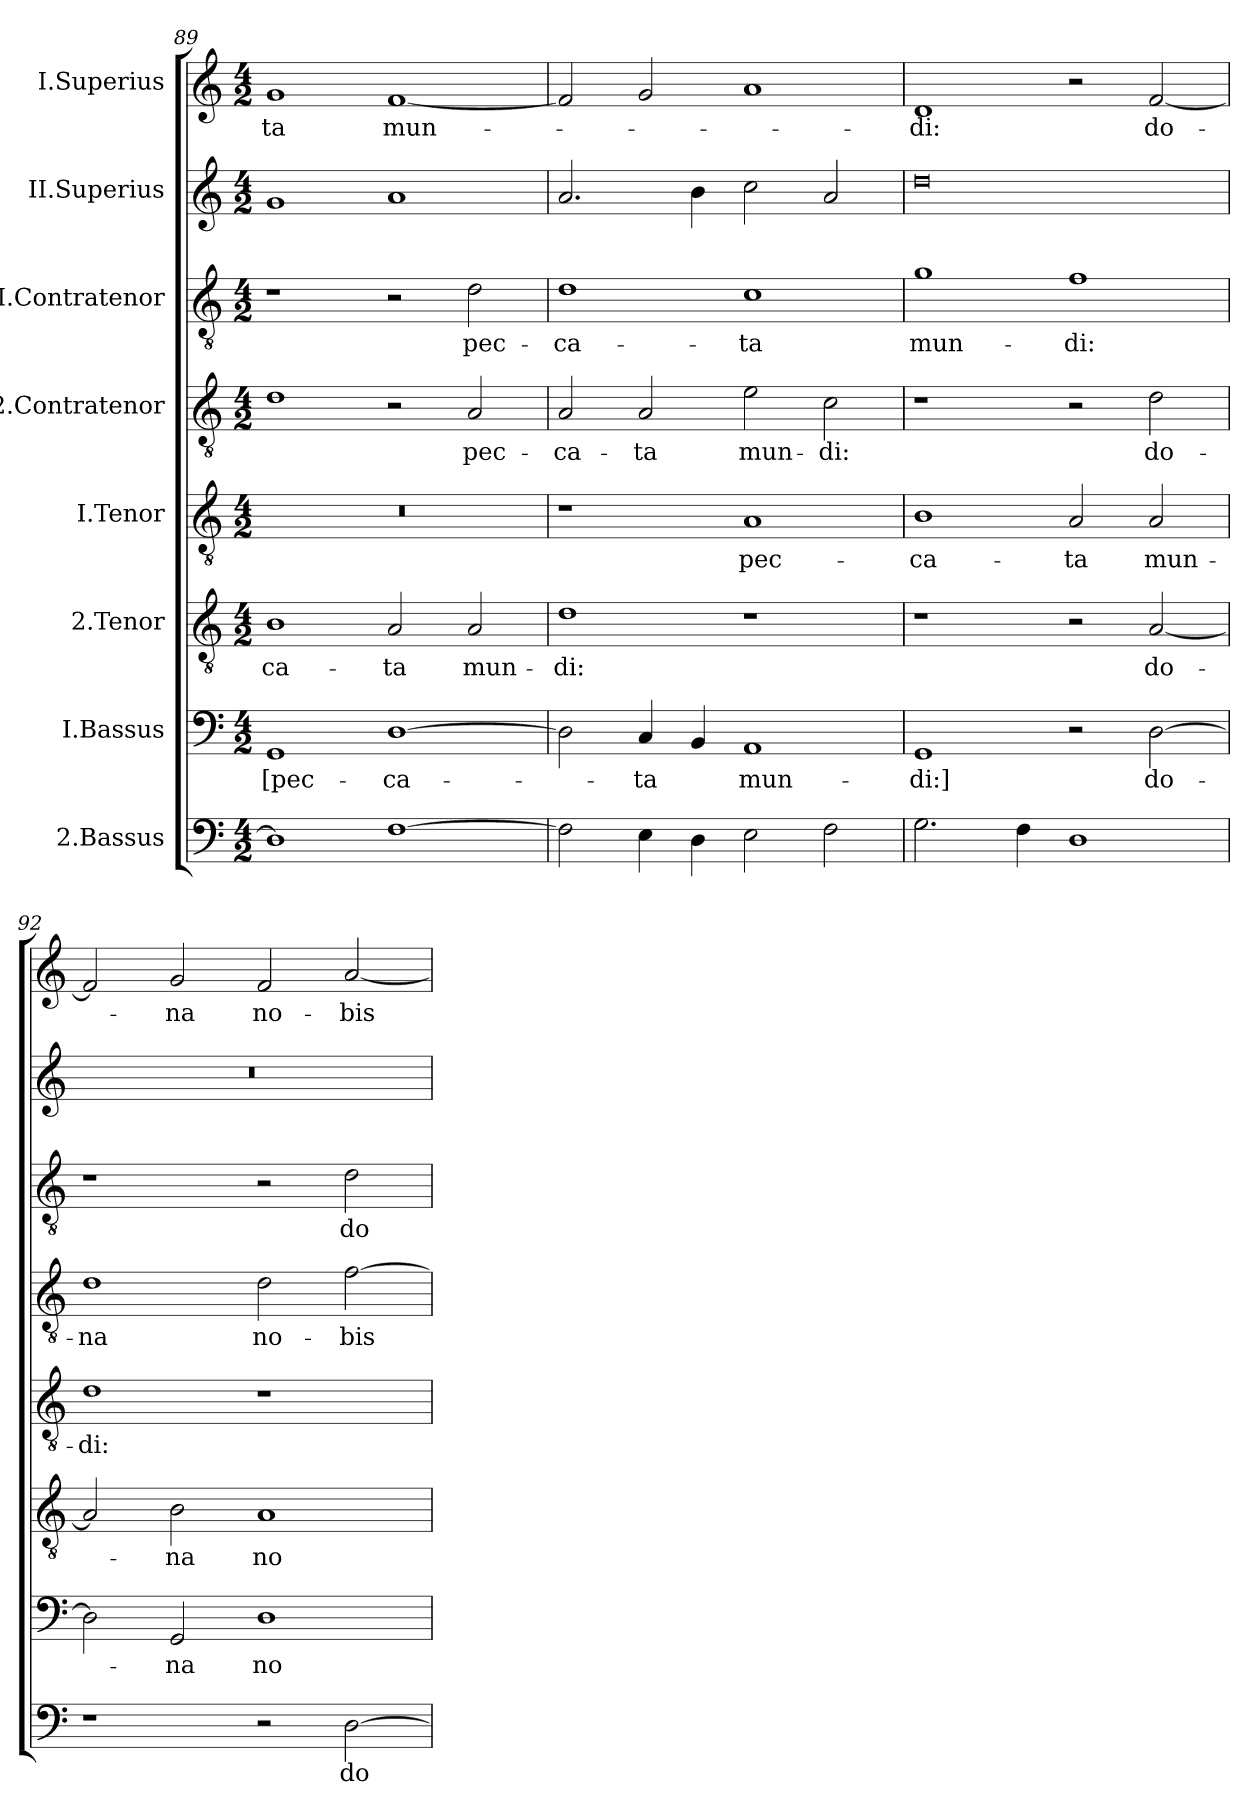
**kern	**text	**kern	**text	**kern	**text	**kern	**text	**kern	**text	**kern	**text	**kern	**kern	**text
*part8	*part8	*part7	*part7	*part6	*part6	*part5	*part5	*part4	*part4	*part3	*part3	*part2	*part1	*part1
*staff8	*staff8	*staff7	*staff7	*staff6	*staff6	*staff5	*staff5	*staff4	*staff4	*staff3	*staff3	*staff2	*staff1	*staff1
*I"2.Bassus	*	*I"I.Bassus	*	*I"2.Tenor	*	*I"I.Tenor	*	*I"2.Contratenor	*	*I"I.Contratenor	*	*I"II.Superius	*I"I.Superius	*
*clefF4	*	*clefF4	*	*clefGv2	*	*clefGv2	*	*clefGv2	*	*clefGv2	*	*clefG2	*clefG2	*
*k[]	*	*k[]	*	*k[]	*	*k[]	*	*k[]	*	*k[]	*	*k[]	*k[]	*
*M4/2	*	*M4/2	*	*M4/2	*	*M4/2	*	*M4/2	*	*M4/2	*	*M4/2	*M4/2	*
=89	=89	=89	=89	=89	=89	=89	=89	=89	=89	=89	=89	=89	=89	=89
1D\]	.	1GG/	[pec-	1B\	-ca-	0r	.	1d\	.	1r	.	1g/	1g/	-ta
[1F\	.	[1D\	-ca-	2A/	-ta	.	.	2r	.	2r	.	1a/	[1f/	mun-
.	.	.	.	2A/	mun-	.	.	2A/	pec-	2d\	pec-	.	.	.
=90	=90	=90	=90	=90	=90	=90	=90	=90	=90	=90	=90	=90	=90	=90
2F\]	.	2D\]	.	1d\	-di:	1r	.	2A/	-ca-	1d\	-ca-	2.a/	2f/]	.
4E\	.	4C/	-ta	.	.	.	.	2A/	-ta	.	.	.	2g/	.
4D\	.	4BB/	.	.	.	.	.	.	.	.	.	4b\	.	.
2E\	.	1AA/	mun-	1r	.	1A/	pec-	2e\	mun-	1c\	-ta	2cc\	1a/	.
2F\	.	.	.	.	.	.	.	2c\	-di:	.	.	2a/	.	.
=91	=91	=91	=91	=91	=91	=91	=91	=91	=91	=91	=91	=91	=91	=91
2.G\	.	1GG/	-di:]	1r	.	1B\	-ca-	1r	.	1g\	mun-	0dd\	1d/	-di:
4F\	.	.	.	.	.	.	.	.	.	.	.	.	.	.
1D\	.	2r	.	2r	.	2A/	-ta	2r	.	1f\	-di:	.	2r	.
.	.	[2D\	do-	[2A/	do-	2A/	mun-	2d\	do-	.	.	.	[2f/	do-
=92	=92	=92	=92	=92	=92	=92	=92	=92	=92	=92	=92	=92	=92	=92
1r	.	2D\]	.	2A/]	.	1d\	-di:	1d\	-na	1r	.	0r	2f/]	.
.	.	2GG/	-na	2B\	-na	.	.	.	.	.	.	.	2g/	-na
2r	.	1D\	no-	1A/	no-	1r	.	2d\	no-	2r	.	.	2f/	no-
[2D\	do-	.	.	.	.	.	.	[2f\	-bis	2d\	do-	.	[2a/	-bis
=	=	=	=	=	=	=	=	=	=	=	=	=	=	=
*-	*-	*-	*-	*-	*-	*-	*-	*-	*-	*-	*-	*-	*-	*-
